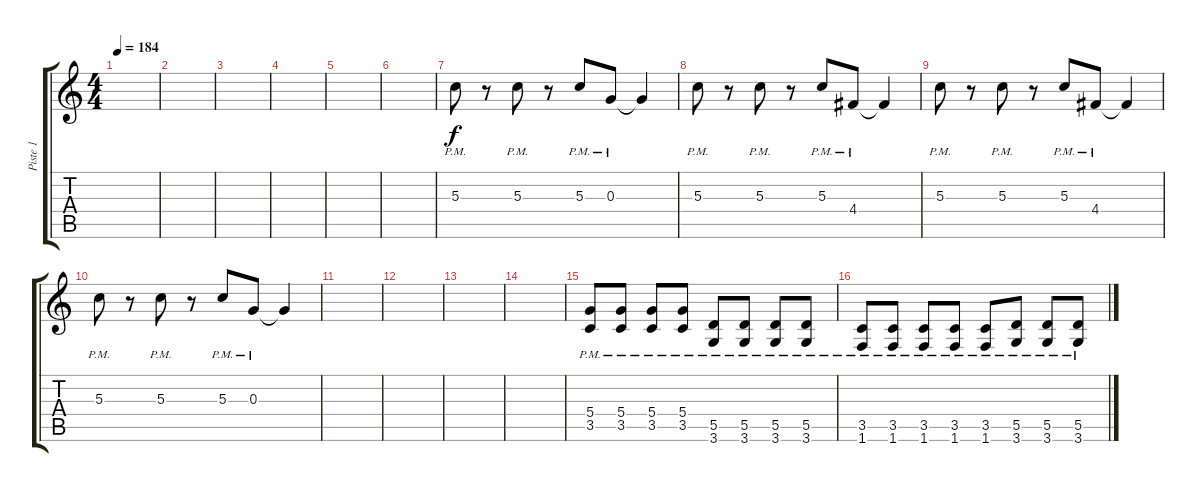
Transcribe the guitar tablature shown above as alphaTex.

\track ("Piste 1" "Piste 1") {instrument distortionguitar}
\staff {score tabs}
\tuning (E4 B3 G3 D3 A2 E2) {hide}
\ts (4 4)
\tempo 184
\clef g2
\ks c
|
|
|
|
|
|
5.3{pm}.8 r.8 5.3{pm}.8 r.8 5.3{pm}.8 0.3{pm}.8 0.3{t}.4 |
5.3{pm}.8 r.8 5.3{pm}.8 r.8 5.3{pm}.8 4.4{pm}.8 4.4{t}.4 |
5.3{pm}.8 r.8 5.3{pm}.8 r.8 5.3{pm}.8 4.4{pm}.8 4.4{t}.4 |
5.3{pm}.8 r.8 5.3{pm}.8 r.8 5.3{pm}.8 0.3{pm}.8 0.3{t}.4 |
|
|
|
|
(5.4{pm} 3.5{pm}).8 (5.4{pm} 3.5{pm}).8 (5.4{pm} 3.5{pm}).8 (5.4{pm} 3.5{pm}).8 (5.5{pm} 3.6{pm}).8 (5.5{pm} 3.6{pm}).8 (5.5{pm} 3.6{pm}).8 (5.5{pm} 3.6{pm}).8 |
(3.5{pm} 1.6{pm}).8 (3.5{pm} 1.6{pm}).8 (3.5{pm} 1.6{pm}).8 (3.5{pm} 1.6{pm}).8 (3.5{pm} 1.6{pm}).8 (5.5{pm} 3.6{pm}).8 (5.5{pm} 3.6{pm}).8 (5.5{pm} 3.6{pm}).8
